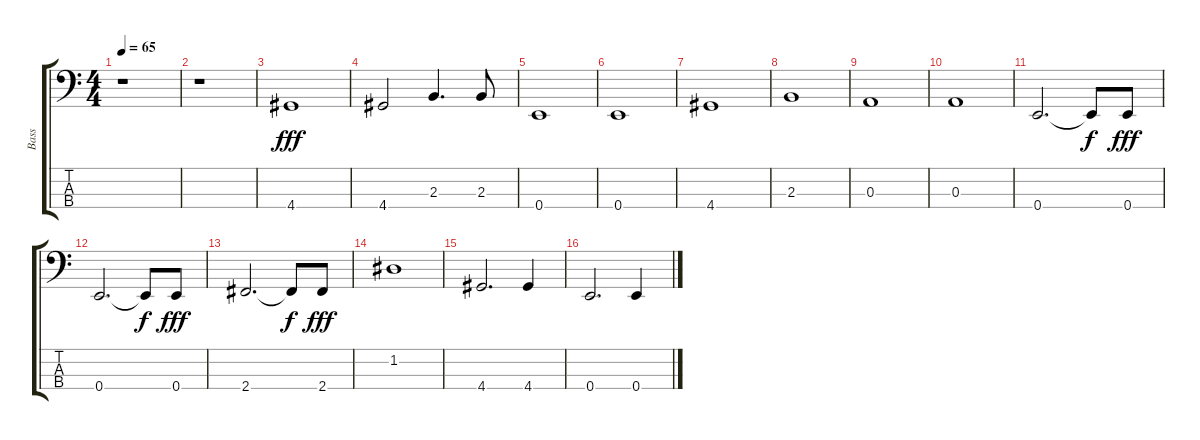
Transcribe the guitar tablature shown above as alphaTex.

\track ("Bass" "Bass") {instrument electricbasspick}
\staff {score tabs}
\tuning (G2 D2 A1 E1) {hide}
\ts (4 4)
\tempo 65
\clef f4
\ks c
r.1{dy fff} |
r.1 |
4.4.1 |
4.4.2 2.3.4{d} 2.3.8 |
0.4.1 |
0.4.1 |
4.4.1 |
2.3.1 |
0.3.1 |
0.3.1 |
0.4.2{d} 0.4{t}.8{dy f} 0.4.8{dy fff} |
0.4.2{d} 0.4{t}.8{dy f} 0.4.8{dy fff} |
2.4.2{d} 2.4{t}.8{dy f} 2.4.8{dy fff} |
1.2.1 |
4.4.2{d} 4.4.4 |
0.4.2{d} 0.4.4
